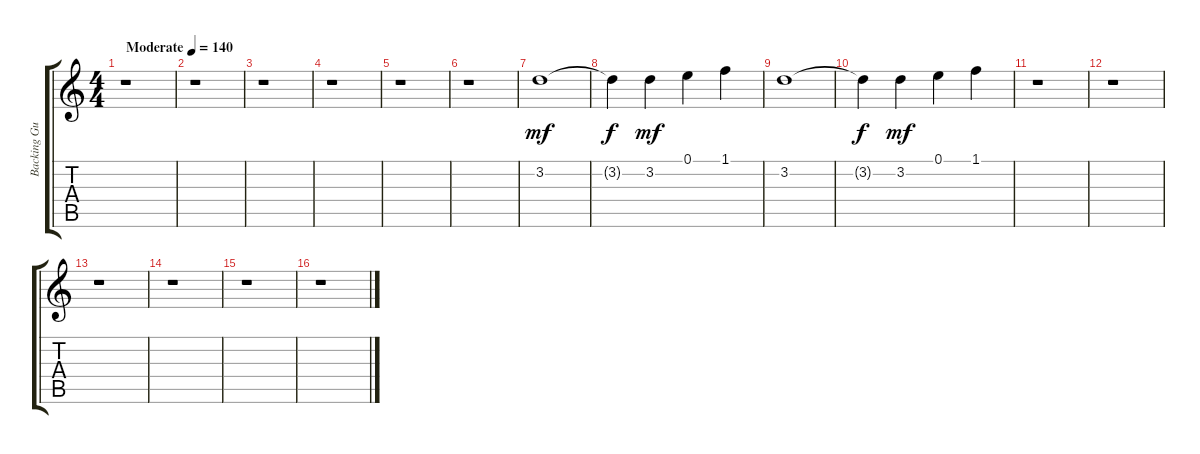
\track ("Backing Guitar 1" "Backing Gu") {instrument distortionguitar}
\staff {score tabs}
\tuning (E4 B3 G3 D3 A2 D2) {hide}
\ts (4 4)
\tempo (140 "Moderate")
\clef g2
\ks c
r.1{dy mf instrument distortionguitar} |
r.1 |
r.1 |
r.1 |
r.1 |
r.1 |
3.2.1 |
3.2{t}.4{dy f} 3.2.4{dy mf} 0.1.4 1.1.4 |
3.2.1 |
3.2{t}.4{dy f} 3.2.4{dy mf} 0.1.4 1.1.4 |
r.1 |
r.1 |
r.1 |
r.1 |
r.1 |
r.1
